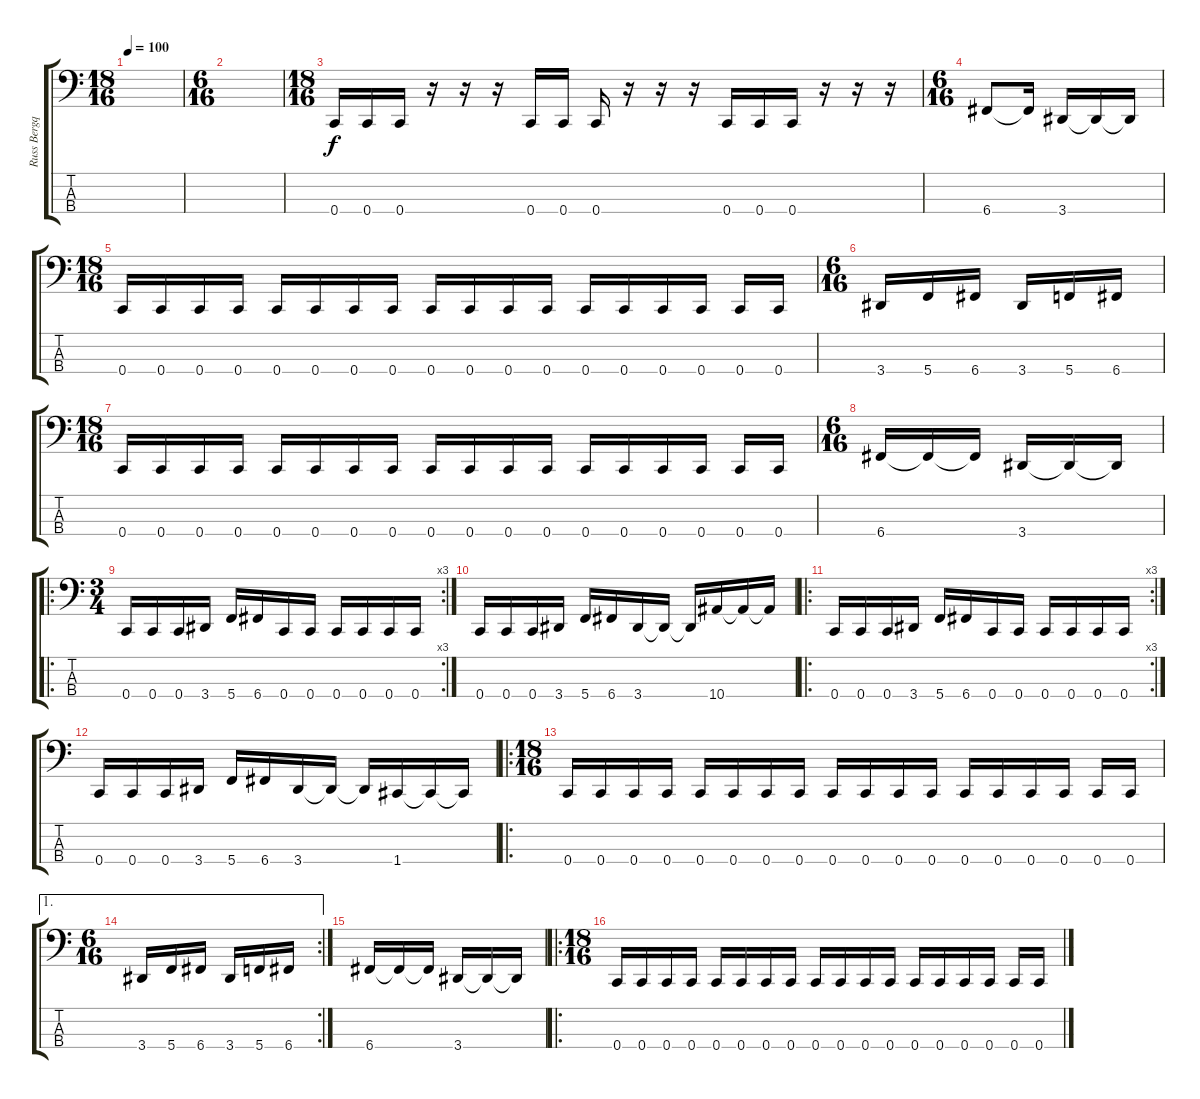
\track ("Russ Bergquist: Bass" "Russ Bergq") {instrument electricbasspick}
\staff {score tabs}
\tuning (G2 D2 A1 C1) {hide}
\ts (18 16)
\tempo 100
\clef f4
\ks c
|
\ts (6 16)
|
\ts (18 16)
0.4.16 0.4.16 0.4.16 r.16 r.16 r.16 0.4.16 0.4.16 0.4.16 r.16 r.16 r.16 0.4.16 0.4.16 0.4.16 r.16 r.16 r.16 |
\ts (6 16)
6.4.8 6.4{t}.16 3.4.16 3.4{t}.16 3.4{t}.16 |
\ts (18 16)
0.4.16 0.4.16 0.4.16 0.4.16 0.4.16 0.4.16 0.4.16 0.4.16 0.4.16 0.4.16 0.4.16 0.4.16 0.4.16 0.4.16 0.4.16 0.4.16 0.4.16 0.4.16 |
\ts (6 16)
3.4.16 5.4.16 6.4.16 3.4.16 5.4.16 6.4.16 |
\ts (18 16)
0.4.16 0.4.16 0.4.16 0.4.16 0.4.16 0.4.16 0.4.16 0.4.16 0.4.16 0.4.16 0.4.16 0.4.16 0.4.16 0.4.16 0.4.16 0.4.16 0.4.16 0.4.16 |
\ts (6 16)
6.4.16 6.4{t}.16 6.4{t}.16 3.4.16 3.4{t}.16 3.4{t}.16 |
\ro
\rc 3
\ts (3 4)
0.4.16 0.4.16 0.4.16 3.4.16 5.4.16 6.4.16 0.4.16 0.4.16 0.4.16 0.4.16 0.4.16 0.4.16 |
0.4.16 0.4.16 0.4.16 3.4.16 5.4.16 6.4.16 3.4.16 3.4{t}.16 3.4{t}.16 10.4.16 10.4{t}.16 10.4{t}.16 |
\ro
\rc 3
0.4.16 0.4.16 0.4.16 3.4.16 5.4.16 6.4.16 0.4.16 0.4.16 0.4.16 0.4.16 0.4.16 0.4.16 |
0.4.16 0.4.16 0.4.16 3.4.16 5.4.16 6.4.16 3.4.16 3.4{t}.16 3.4{t}.16 1.4.16 1.4{t}.16 1.4{t}.16 |
\ro
\ts (18 16)
0.4.16 0.4.16 0.4.16 0.4.16 0.4.16 0.4.16 0.4.16 0.4.16 0.4.16 0.4.16 0.4.16 0.4.16 0.4.16 0.4.16 0.4.16 0.4.16 0.4.16 0.4.16 |
\ae 1
\rc 2
\ts (6 16)
3.4.16 5.4.16 6.4.16 3.4.16 5.4.16 6.4.16 |
6.4.16 6.4{t}.16 6.4{t}.16 3.4.16 3.4{t}.16 3.4{t}.16 |
\ro
\ts (18 16)
0.4.16 0.4.16 0.4.16 0.4.16 0.4.16 0.4.16 0.4.16 0.4.16 0.4.16 0.4.16 0.4.16 0.4.16 0.4.16 0.4.16 0.4.16 0.4.16 0.4.16 0.4.16
